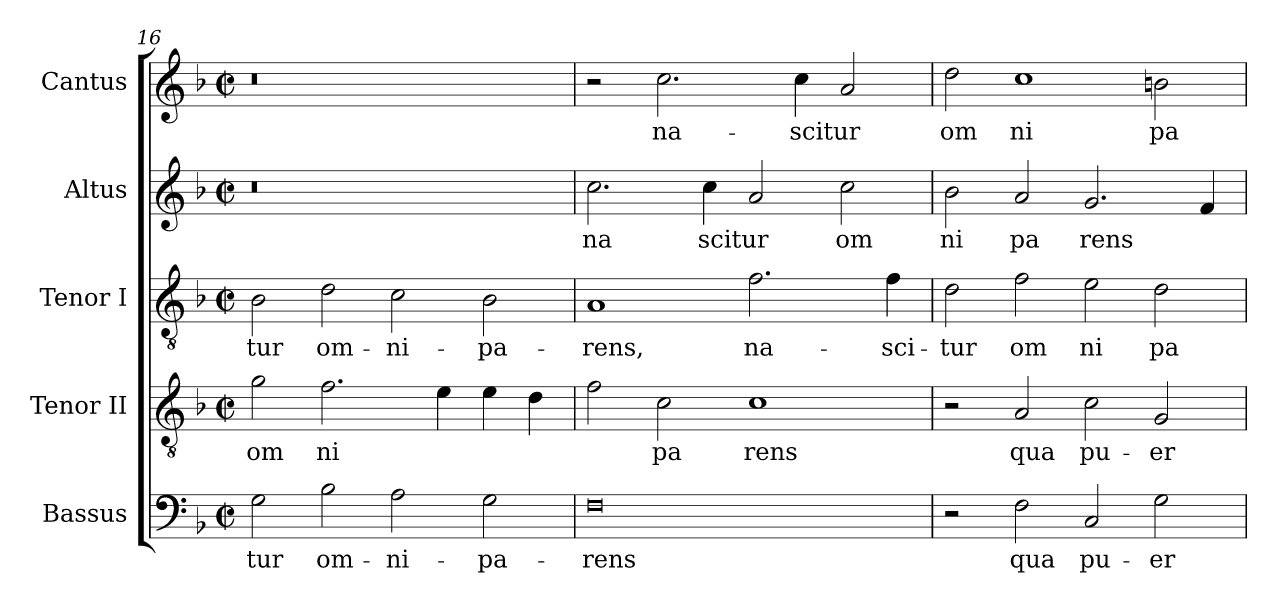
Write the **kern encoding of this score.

**kern	**text	**kern	**text	**kern	**text	**kern	**text	**kern	**text
*part5	*part5	*part4	*part4	*part3	*part3	*part2	*part2	*part1	*part1
*staff5	*staff5	*staff4	*staff4	*staff3	*staff3	*staff2	*staff2	*staff1	*staff1
*I"Bassus	*	*I"Tenor II	*	*I"Tenor I	*	*I"Altus	*	*I"Cantus	*
*clefF4	*	*clefGv2	*	*clefGv2	*	*clefG2	*	*clefG2	*
*k[b-]	*	*k[b-]	*	*k[b-]	*	*k[b-]	*	*k[b-]	*
*F:	*	*F:	*	*F:	*	*F:	*	*F:	*
*M2/2	*	*M2/2	*	*M2/2	*	*M2/2	*	*M2/2	*
*met(c|)	*	*met(c|)	*	*met(c|)	*	*met(c|)	*	*met(c|)	*
=16	=16	=16	=16	=16	=16	=16	=16	=16	=16
!	!LO:LY:b:cj	!	!LO:LY:b:cj	!	!LO:LY:b:cj	!	!	!	!
2G\	-tur	2g\	om	2B-\	-tur	0r	.	0r	.
!	!LO:LY:b:cj	!	!LO:LY:b:cj	!	!LO:LY:b:cj	!	!	!	!
2B-\	om-	2.f\	ni	2d\	om-	.	.	.	.
!	!LO:LY:b:cj	!	!	!	!LO:LY:b:cj	!	!	!	!
2A\	-ni-	.	.	2c\	-ni-	.	.	.	.
.	.	4e\	.	.	.	.	.	.	.
!	!LO:LY:b:cj	!	!	!	!LO:LY:b:cj	!	!	!	!
2G\	-pa-	4e\	.	2B-\	-pa-	.	.	.	.
.	.	4d\	.	.	.	.	.	.	.
=17	=17	=17	=17	=17	=17	=17	=17	=17	=17
!	!LO:LY:b:cj	!	!	!	!LO:LY:b:cj	!	!LO:LY:b:cj	!	!
0F	-rens	2f\	.	1A	-rens,	2.cc\	na	2r	.
!	!	!	!LO:LY:b:cj	!	!	!	!	!	!LO:LY:b:cj
.	.	2c\	pa	.	.	.	.	2.cc\	na-
!	!	!	!	!	!	!	!LO:LY:b	!	!
.	.	.	.	.	.	4cc\	scitur	.	.
!	!	!	!LO:LY:b:cj	!	!LO:LY:b:cj	!	!	!	!
.	.	1c	rens	2.f\	na-	2a/	.	.	.
!	!	!	!	!	!	!	!	!	!LO:LY:b
.	.	.	.	.	.	.	.	4cc\	-scitur
!	!	!	!	!	!	!	!LO:LY:b:cj	!	!
.	.	.	.	.	.	2cc\	om	2a/	.
!	!	!	!	!	!LO:LY:b:cj	!	!	!	!
.	.	.	.	4f\	-sci-	.	.	.	.
!!LO:PB:g=z
=18	=18	=18	=18	=18	=18	=18	=18	=18	=18
!	!	!	!	!	!LO:LY:b:cj	!	!LO:LY:b:cj	!	!LO:LY:b:cj
2r	.	2r	.	2d\	-tur	2b-\	ni	2dd\	om
!	!LO:LY:b:cj	!	!LO:LY:b:cj	!	!LO:LY:b:cj	!	!LO:LY:b:cj	!	!LO:LY:b:cj
2F\	qua	2A/	qua	2f\	om	2a/	pa	1cc	ni
!	!LO:LY:b:cj	!	!LO:LY:b:cj	!	!LO:LY:b:cj	!	!LO:LY:b	!	!
2C/	pu-	2c\	pu-	2e\	ni	2.g/	rens	.	.
!	!LO:LY:b:cj	!	!LO:LY:b:cj	!	!LO:LY:b:cj	!	!	!	!LO:LY:b:cj
2G\	-er	2G/	-er	2d\	pa	.	.	2b\	pa
.	.	.	.	.	.	4f/	.	.	.
=	=	=	=	=	=	=	=	=	=
*-	*-	*-	*-	*-	*-	*-	*-	*-	*-
